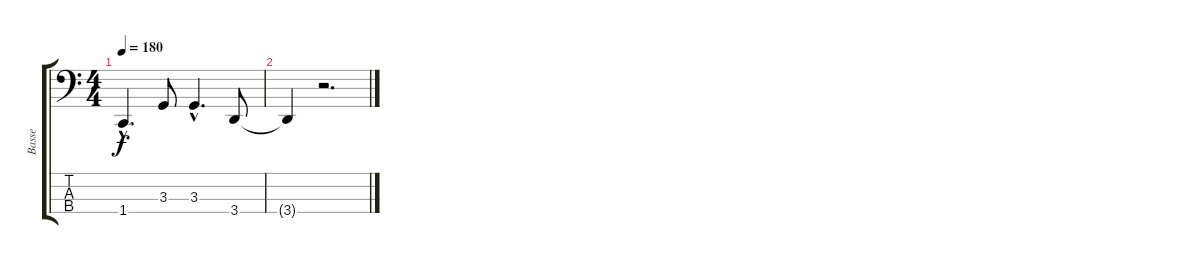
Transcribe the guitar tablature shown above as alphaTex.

\track ("Basse" "Basse") {instrument electricbasspick}
\staff {score tabs}
\tuning (D2 A1 E1 B0) {hide}
\ts (4 4)
\tempo 180
\clef f4
\ks c
1.4{hac t}.4{d dy f} 3.3.8 3.3{hac}.4{d} 3.4.8 |
3.4{t}.4 r.2{d}
